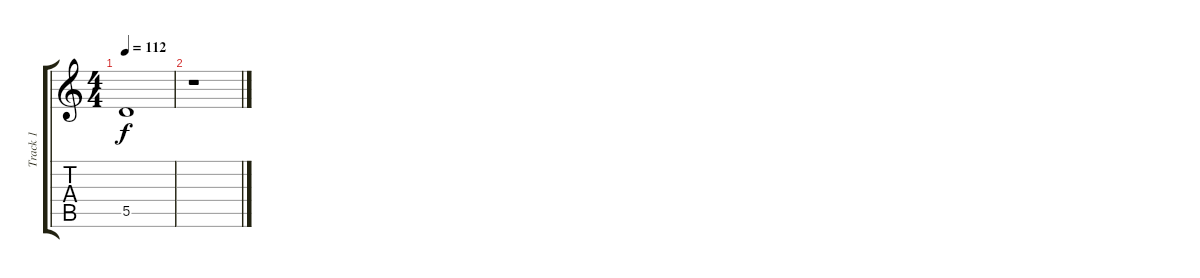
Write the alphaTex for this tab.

\track ("Track 1" "Track 1") {instrument electricguitarjazz}
\staff {score tabs}
\tuning (E4 B3 G3 D3 A2 E2) {hide}
\ts (4 4)
\tempo 112
\clef g2
\ks c
5.5{t}.1{dy f} |
r.1
